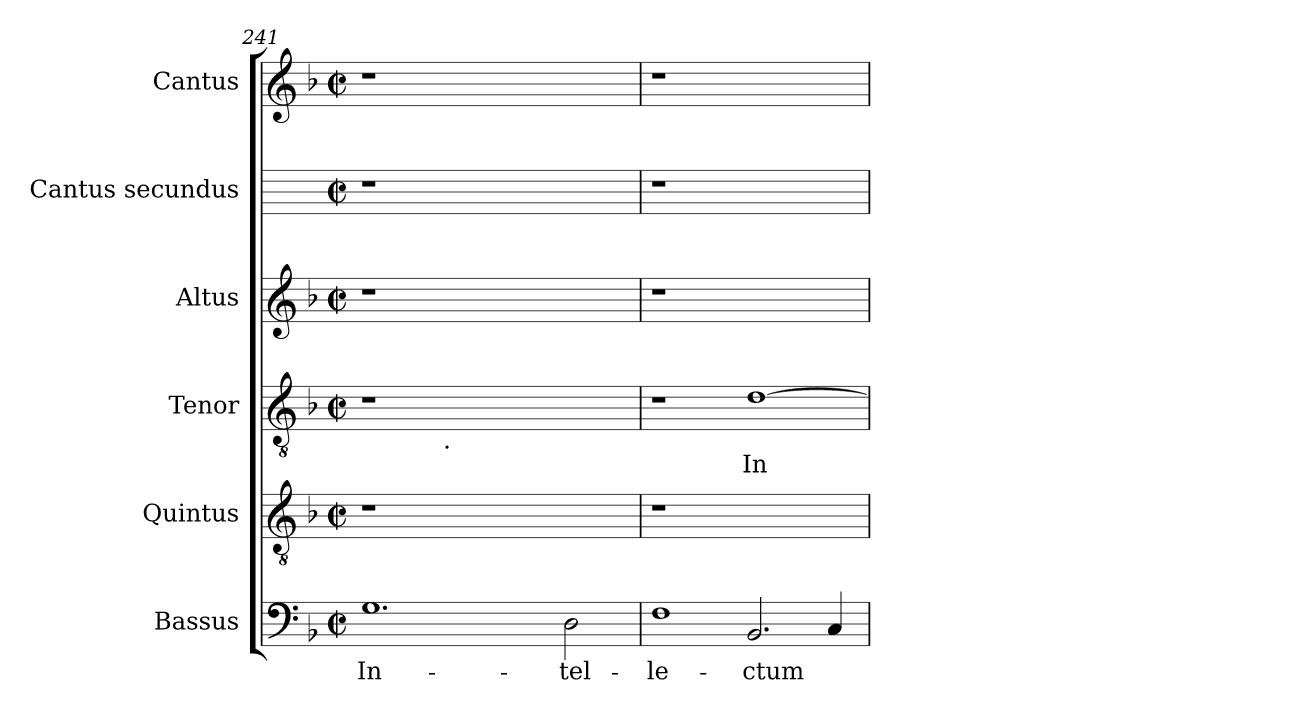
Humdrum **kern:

**kern	**text	**kern	**kern	**text	**kern	**kern	**kern
*part6	*part6	*part5	*part4	*part4	*part3	*part2	*part1
*staff6	*staff6	*staff5	*staff4	*staff4	*staff3	*staff2	*staff1
*I"Bassus	*	*I"Quintus	*I"Tenor	*	*I"Altus	*I"Cantus  secundus	*I"Cantus
*I'B	*	*I'Q	*I'T	*	*I'A	*	*I'C
!!LO:LB:g=z
*clefF4	*	*clefGv2	*clefGv2	*	*clefG2	*	*clefG2
*k[b-]	*	*k[b-]	*k[b-]	*	*k[b-]	*k[]	*k[b-]
*F:	*	*F:	*F:	*	*F:	*C:	*F:
*M2/2	*	*M2/2	*M2/2	*	*M2/2	*M2/2	*M2/2
*met(c|)	*	*met(c|)	*met(c|)	*	*met(c|)	*met(c|)	*met(c|)
=241	=241	=241	=241	=241	=241	=241	=241
!	!LO:LY:b:cj	!	!	!	!	!	!
*	*	*	*^	*	*	*	*
1.G	In-	1r	1r	2ryy	.	1r	1r	1r
.	.	.	.	16ryy	.	.	.	.
!	!	!	!	!LO:TX:b:t=.	!	!	!	!
.	.	.	.	1ryy	.	.	.	.
.	.	1ryy	1ryy	.	.	1ryy	1ryy	1ryy
!	!LO:LY:b:cj	!	!	!	!	!	!	!
2D\	-tel-	.	.	.	.	.	.	.
.	.	.	.	4..ryy	.	.	.	.
=242	=242	=242	=242	=242	=242	=242	=242	=242
!	!LO:LY:b:cj	!	!	!	!	!	!	!
*	*	*	*v	*v	*	*	*	*
1F	-le-	1r	1r	.	1r	1r	1r
!	!LO:LY:b:cj	!	!	!LO:LY:b:cj	!	!	!
2.BB-/	-ctum	1ryy	[>1d	In	1ryy	1ryy	1ryy
!	!LO:LY:b:cj	!	!	!	!	!	!
4C/	.	.	.	.	.	.	.
=	=	=	=	=	=	=	=
*-	*-	*-	*-	*-	*-	*-	*-
